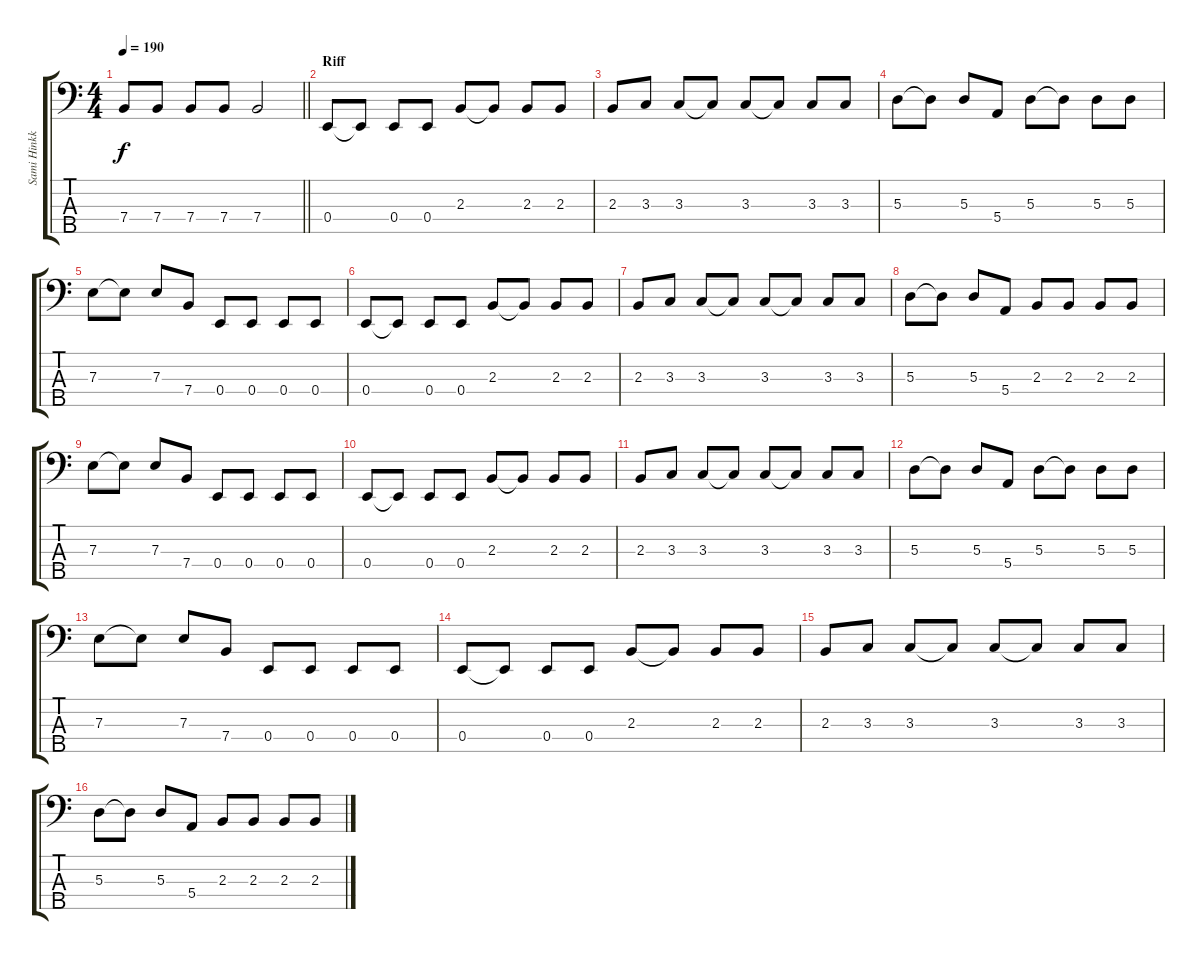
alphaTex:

\track ("Sami Hinkka" "Sami Hinkk") {instrument electricbasspick}
\staff {score tabs}
\tuning (G2 D2 A1 E1 B0) {hide}
\ts (4 4)
\tempo 190
\clef f4
\barLineRight lightlight
\ks c
7.4.8{dy f} 7.4.8 7.4.8 7.4.8 7.4.2 |
\section ("" "Riff")
0.4.8 0.4{t}.8 0.4.8 0.4.8 2.3.8 2.3{t}.8 2.3.8 2.3.8 |
2.3.8 3.3.8 3.3.8 3.3{t}.8 3.3.8 3.3{t}.8 3.3.8 3.3.8 |
5.3.8 5.3{t}.8 5.3.8 5.4.8 5.3.8 5.3{t}.8 5.3.8 5.3.8 |
7.3.8 7.3{t}.8 7.3.8 7.4.8 0.4.8 0.4.8 0.4.8 0.4.8 |
0.4.8 0.4{t}.8 0.4.8 0.4.8 2.3.8 2.3{t}.8 2.3.8 2.3.8 |
2.3.8 3.3.8 3.3.8 3.3{t}.8 3.3.8 3.3{t}.8 3.3.8 3.3.8 |
5.3.8 5.3{t}.8 5.3.8 5.4.8 2.3.8 2.3.8 2.3.8 2.3.8 |
7.3.8 7.3{t}.8 7.3.8 7.4.8 0.4.8 0.4.8 0.4.8 0.4.8 |
0.4.8 0.4{t}.8 0.4.8 0.4.8 2.3.8 2.3{t}.8 2.3.8 2.3.8 |
2.3.8 3.3.8 3.3.8 3.3{t}.8 3.3.8 3.3{t}.8 3.3.8 3.3.8 |
5.3.8 5.3{t}.8 5.3.8 5.4.8 5.3.8 5.3{t}.8 5.3.8 5.3.8 |
7.3.8 7.3{t}.8 7.3.8 7.4.8 0.4.8 0.4.8 0.4.8 0.4.8 |
0.4.8 0.4{t}.8 0.4.8 0.4.8 2.3.8 2.3{t}.8 2.3.8 2.3.8 |
2.3.8 3.3.8 3.3.8 3.3{t}.8 3.3.8 3.3{t}.8 3.3.8 3.3.8 |
5.3.8 5.3{t}.8 5.3.8 5.4.8 2.3.8 2.3.8 2.3.8 2.3.8
